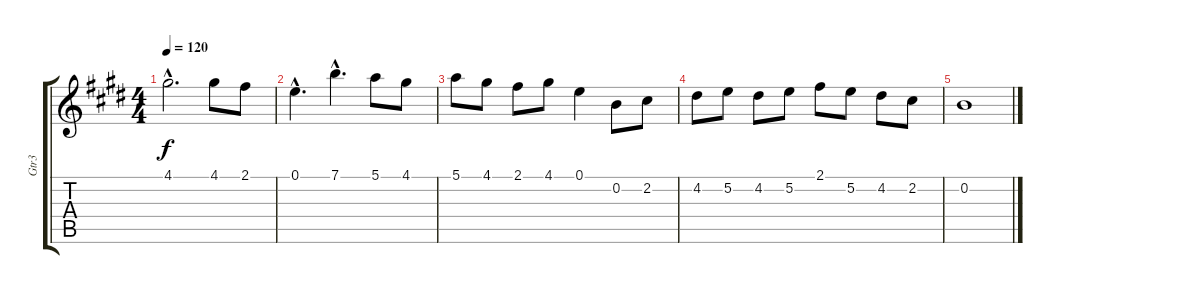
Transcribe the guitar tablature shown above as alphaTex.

\track ("Gtr3" "Gtr3") {instrument acousticguitarnylon}
\staff {score tabs}
\tuning (E4 B3 G3 D3 A2 E2) {hide}
\ts (4 4)
\tempo 120
\clef g2
\ks e
4.1{hac}.2{d dy f} 4.1.8 2.1.8 |
0.1{hac}.4{d} 7.1{hac}.4{d} 5.1.8 4.1.8 |
5.1.8 4.1.8 2.1.8 4.1.8 0.1.4 0.2.8 2.2.8 |
4.2.8 5.2.8 4.2.8 5.2.8 2.1.8 5.2.8 4.2.8 2.2.8 |
0.2.1
